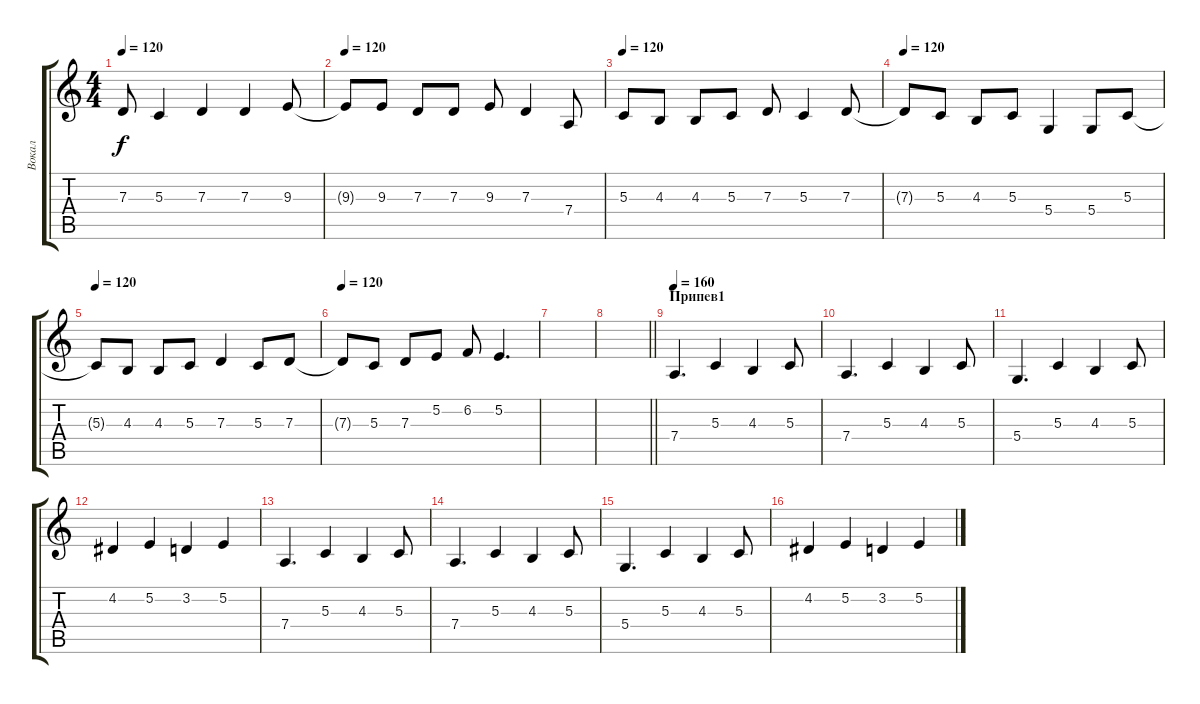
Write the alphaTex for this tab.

\track ("Вокал" "Вокал") {instrument flute}
\staff {score tabs}
\tuning (E4 B3 G3 D3 A2 E2) {hide}
\ts (4 4)
\tempo 120
\clef g2
\ks c
7.3.8{dy f} 5.3.4 7.3.4 7.3.4 9.3.8 |
\tempo 120
9.3{t}.8 9.3.8 7.3.8 7.3.8 9.3.8 7.3.4 7.4.8 |
\tempo 120
5.3.8 4.3.8 4.3.8 5.3.8 7.3.8 5.3.4 7.3.8 |
\tempo 120
7.3{t}.8 5.3.8 4.3.8 5.3.8 5.4.4 5.4.8 5.3.8 |
\tempo 120
5.3{t}.8 4.3.8 4.3.8 5.3.8 7.3.4 5.3.8 7.3.8 |
\tempo 120
7.3{t}.8 5.3.8 7.3.8 5.2.8 6.2.8 5.2.4{d} |
|
\barLineRight lightlight
|
\section ("" "Припев1")
\tempo 160
7.4.4{d} 5.3.4 4.3.4 5.3.8 |
7.4.4{d} 5.3.4 4.3.4 5.3.8 |
5.4.4{d} 5.3.4 4.3.4 5.3.8 |
4.2.4 5.2.4 3.2.4 5.2.4 |
7.4.4{d} 5.3.4 4.3.4 5.3.8 |
7.4.4{d} 5.3.4 4.3.4 5.3.8 |
5.4.4{d} 5.3.4 4.3.4 5.3.8 |
4.2.4 5.2.4 3.2.4 5.2.4
